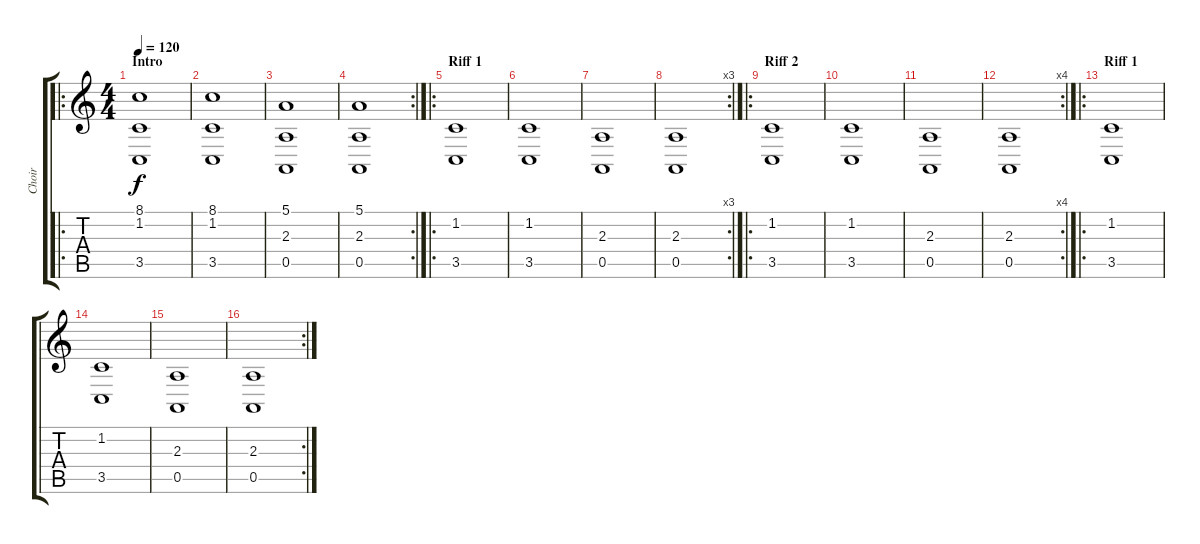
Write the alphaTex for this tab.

\track ("Choir" "Choir") {instrument choiraahs}
\staff {score tabs}
\tuning (E4 B3 G3 D3 A2 E2) {hide}
\ro
\ts (4 4)
\section ("" "Intro")
\tempo 120
\clef g2
\ks c
(8.1 1.2 3.5).1{dy f instrument choiraahs} |
(8.1 1.2 3.5).1 |
(5.1 2.3 0.5).1 |
\rc 2
(5.1 2.3 0.5).1 |
\ro
\section ("" "Riff 1")
(1.2 3.5).1 |
(1.2 3.5).1 |
(2.3 0.5).1 |
\rc 3
(2.3 0.5).1 |
\ro
\section ("" "Riff 2")
(1.2 3.5).1 |
(1.2 3.5).1 |
(2.3 0.5).1 |
\rc 4
(2.3 0.5).1 |
\ro
\section ("" "Riff 1")
(1.2 3.5).1 |
(1.2 3.5).1 |
(2.3 0.5).1 |
\rc 2
(2.3 0.5).1
